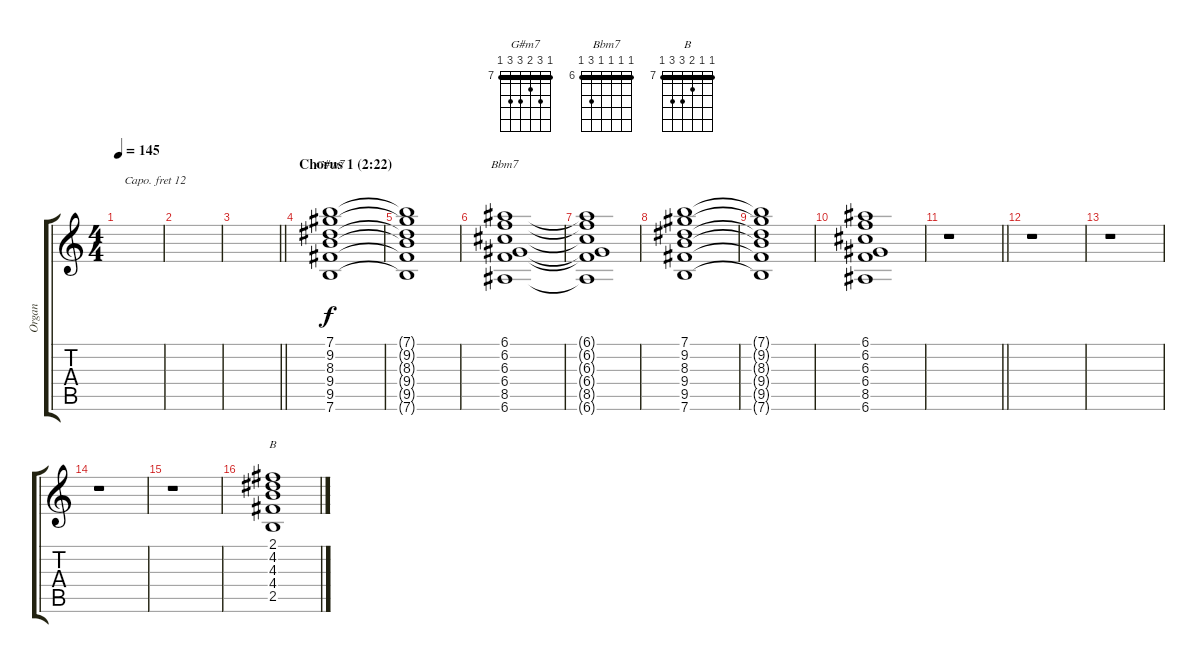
\track ("Organ" "Organ") {instrument rockorgan}
\staff {score tabs}
\capo 12
\tuning (E4 B3 G3 D3 A2 E2) {hide}
\chord ("G#m7" 7 9 8 9 9 7) {firstfret 7 barre 7}
\chord ("Bbm7" 6 6 6 6 8 6) {firstfret 6 barre 6}
\chord ("B" 7 7 8 9 9 7) {firstfret 7 barre 7}
\ts (4 4)
\tempo 145
\clef g2
\ks c
|
|
\barLineRight lightlight
|
\section ("" "Chorus 1 (2:22)")
(7.1 9.2 8.3 9.4 9.5 7.6).1{ch "G#m7" dy f} |
(7.1{t} 9.2{t} 8.3{t} 9.4{t} 9.5{t} 7.6{t}).1 |
(6.1 6.2 6.3 6.4 8.5 6.6).1{ch "Bbm7"} |
(6.1{t} 6.2{t} 6.3{t} 6.4{t} 8.5{t} 6.6{t}).1 |
(7.1 9.2 8.3 9.4 9.5 7.6).1 |
(7.1{t} 9.2{t} 8.3{t} 9.4{t} 9.5{t} 7.6{t}).1 |
(6.1 6.2 6.3 6.4 8.5 6.6).1 |
\barLineRight lightlight
r.1 |
r.1 |
r.1 |
r.1 |
r.1 |
(2.1 4.2 4.3 4.4 2.5).1{ch "B"}
